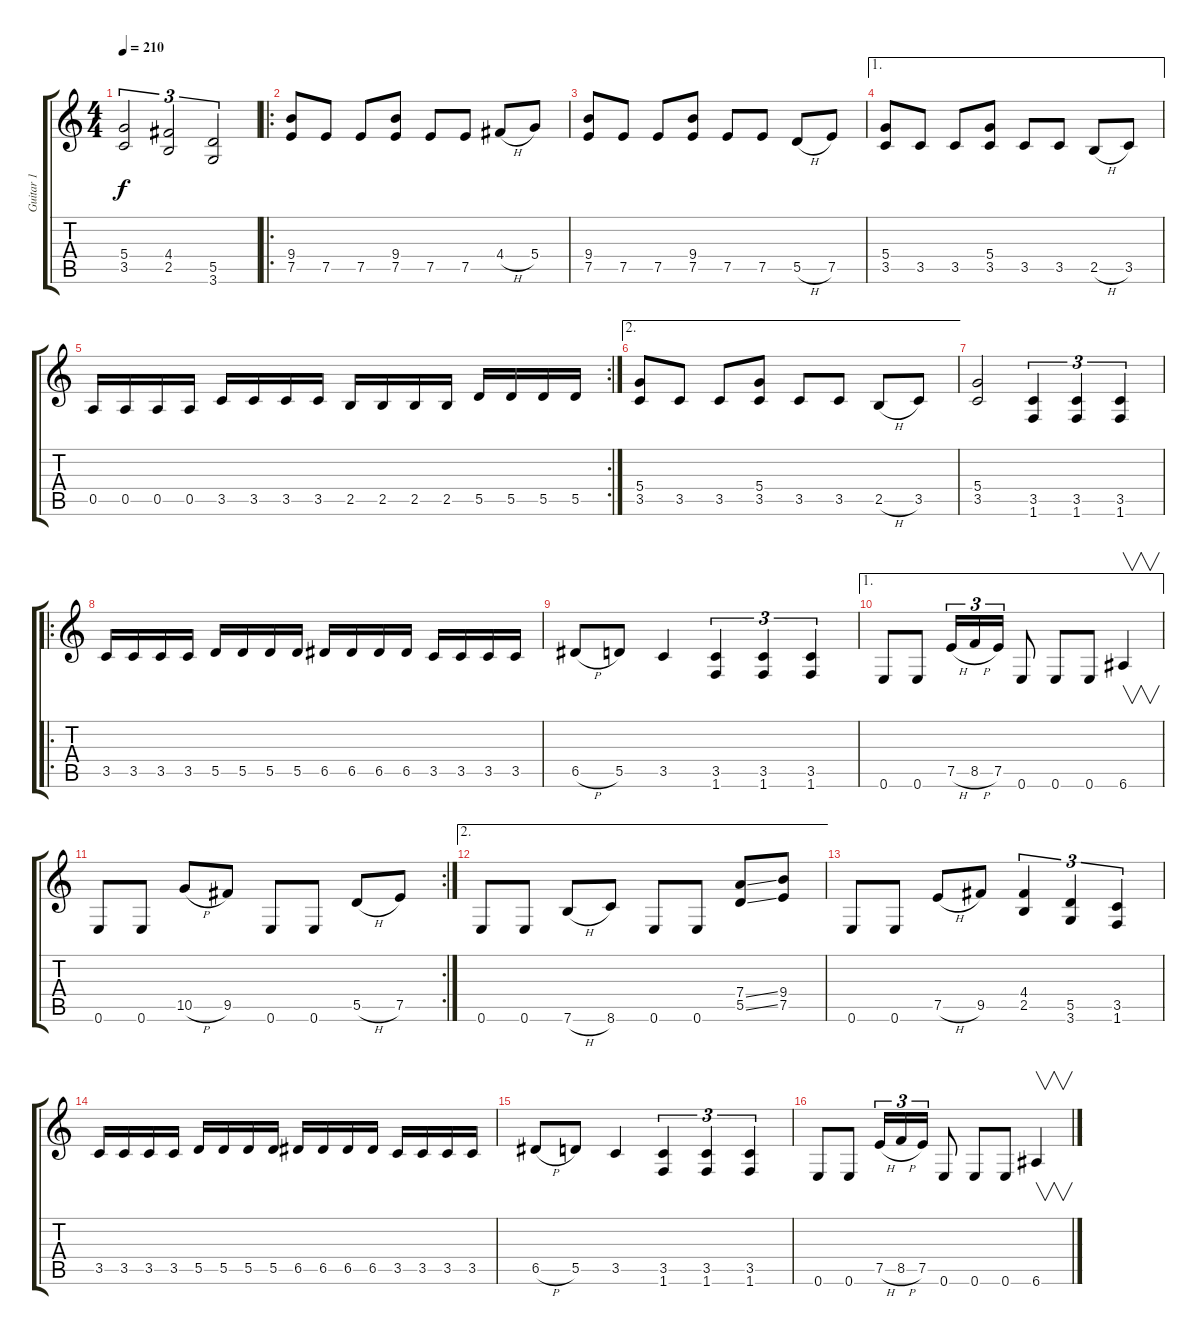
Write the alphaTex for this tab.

\track ("Guitar 1" "Guitar 1") {instrument distortionguitar}
\staff {score tabs}
\tuning (E4 B3 G3 D3 A2 E2) {hide}
\ts (4 4)
\tempo 210
\clef g2
\ks c
(5.4 3.5).2{tu (3 2) dy f} (4.4 2.5).2{tu (3 2)} (5.5 3.6).2{tu (3 2)} |
\ro
(9.4 7.5).8 7.5.8 7.5.8 (9.4 7.5).8 7.5.8 7.5.8 4.4{h}.8 5.4.8 |
(9.4 7.5).8 7.5.8 7.5.8 (9.4 7.5).8 7.5.8 7.5.8 5.5{h}.8 7.5.8 |
\ae 1
(5.4 3.5).8 3.5.8 3.5.8 (5.4 3.5).8 3.5.8 3.5.8 2.5{h}.8 3.5.8 |
\rc 2
0.5.16 0.5.16 0.5.16 0.5.16 3.5.16 3.5.16 3.5.16 3.5.16 2.5.16 2.5.16 2.5.16 2.5.16 5.5.16 5.5.16 5.5.16 5.5.16 |
\ae 2
(5.4 3.5).8 3.5.8 3.5.8 (5.4 3.5).8 3.5.8 3.5.8 2.5{h}.8 3.5.8 |
(5.4 3.5).2 (3.5 1.6).4{tu (3 2)} (3.5 1.6).4{tu (3 2)} (3.5 1.6).4{tu (3 2)} |
\ro
3.5.16 3.5.16 3.5.16 3.5.16 5.5.16 5.5.16 5.5.16 5.5.16 6.5.16 6.5.16 6.5.16 6.5.16 3.5.16 3.5.16 3.5.16 3.5.16 |
6.5{h}.8 5.5.8 3.5.4 (3.5 1.6).4{tu (3 2)} (3.5 1.6).4{tu (3 2)} (3.5 1.6).4{tu (3 2)} |
\ae 1
0.6.8 0.6.8 7.5{h}.16{tu (3 2)} 8.5{h}.16{tu (3 2)} 7.5.16{tu (3 2)} 0.6.8 0.6.8 0.6.8 6.6.4{v} |
\rc 2
0.6.8 0.6.8 10.5{h}.8 9.5.8 0.6.8 0.6.8 5.5{h}.8 7.5.8 |
\ae 2
0.6.8 0.6.8 7.6{h}.8 8.6.8 0.6.8 0.6.8 (7.4{ss} 5.5{ss}).8 (9.4 7.5).8 |
0.6.8 0.6.8 7.5{h}.8 9.5.8 (4.4 2.5).4{tu (3 2)} (5.5 3.6).4{tu (3 2)} (3.5 1.6).4{tu (3 2)} |
3.5.16 3.5.16 3.5.16 3.5.16 5.5.16 5.5.16 5.5.16 5.5.16 6.5.16 6.5.16 6.5.16 6.5.16 3.5.16 3.5.16 3.5.16 3.5.16 |
6.5{h}.8 5.5.8 3.5.4 (3.5 1.6).4{tu (3 2)} (3.5 1.6).4{tu (3 2)} (3.5 1.6).4{tu (3 2)} |
0.6.8 0.6.8 7.5{h}.16{tu (3 2)} 8.5{h}.16{tu (3 2)} 7.5.16{tu (3 2)} 0.6.8 0.6.8 0.6.8 6.6.4{v}
